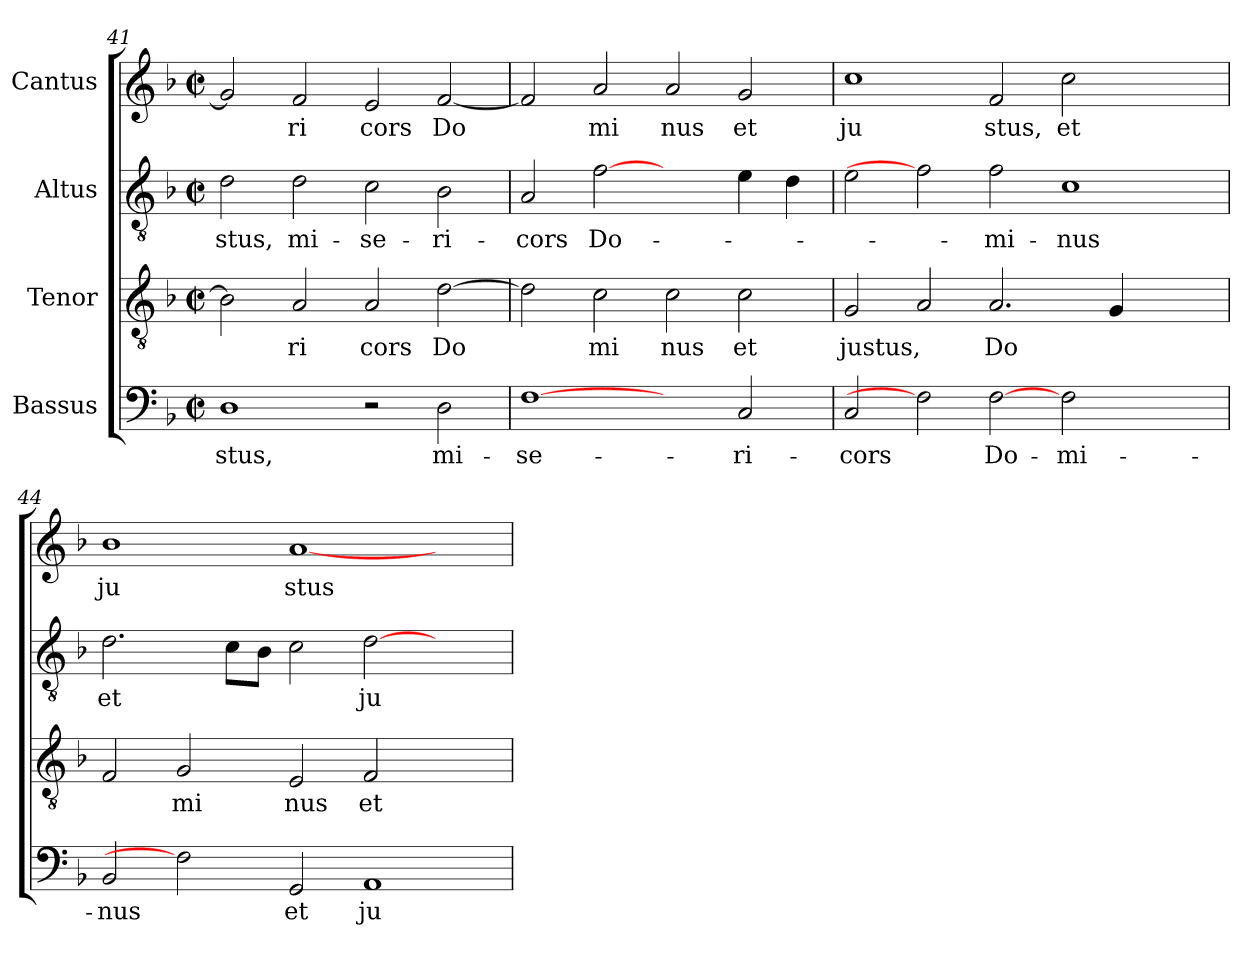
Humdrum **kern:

**kern	**text	**kern	**text	**kern	**text	**kern	**text
*part4	*part4	*part3	*part3	*part2	*part2	*part1	*part1
*staff4	*staff4	*staff3	*staff3	*staff2	*staff2	*staff1	*staff1
*I"Bassus	*	*I"Tenor	*	*I"Altus	*	*I"Cantus	*
*clefF4	*	*clefGv2	*	*clefGv2	*	*clefG2	*
*k[b-]	*	*k[b-]	*	*k[b-]	*	*k[b-]	*
*F:	*	*F:	*	*F:	*	*F:	*
*M2/2	*	*M2/2	*	*M2/2	*	*M2/2	*
*met(c|)	*	*met(c|)	*	*met(c|)	*	*met(c|)	*
=41	=41	=41	=41	=41	=41	=41	=41
!	!LO:LY:b:cj	!	!	!	!LO:LY:b:cj	!	!
1D	-stus,	2B-\]	.	2d\	-stus,	2g/]	.
!	!	!	!LO:LY:b:cj	!	!LO:LY:b:cj	!	!LO:LY:b:cj
.	.	2A/	ri	2d\	mi-	2f/	ri
!	!	!	!LO:LY:b:cj	!	!LO:LY:b:cj	!	!LO:LY:b:cj
2r	.	2A/	cors	2c\	-se-	2e/	cors
!	!LO:LY:b:cj	!	!LO:LY:b	!	!LO:LY:b:cj	!	!LO:LY:b
2D\	mi-	[>2d\	Do	2B-\	-ri-	[<2f/	Do
=42	=42	=42	=42	=42	=42	=42	=42
!	!LO:LY:b:cj	!	!	!	!LO:LY:b:cj	!	!
[1F	-se-	2d\]	.	2A/	-cors	2f/]	.
!	!	!	!LO:LY:b:cj	!	!LO:LY:b:cj	!	!LO:LY:b:cj
.	.	2c\	mi	[2f	Do-	2a/	mi
!	!	!	!LO:LY:b:cj	!	!	!	!LO:LY:b:cj
2ryy	.	2c\	nus	2ryy	.	2a/	nus
!	!LO:LY:b:cj	!	!LO:LY:b:cj	!	!	!	!LO:LY:b:cj
2C/	-ri-	2c\	et	4e\	.	2g/	et
.	.	.	.	4d\	.	.	.
=43	=43	=43	=43	=43	=43	=43	=43
!	!LO:LY:b:cj	!	!LO:LY:b	!	!	!	!LO:LY:b:cj
2C/	-cors	2G/	justus,	2e\	.	1cc	ju
2F]	.	2A/	.	2f]	.	.	.
!	!LO:LY:b:cj	!	!LO:LY:b	!	!LO:LY:b:cj	!	!LO:LY:b:cj
[2F	Do-	2.A/	Do	2f\	-mi-	2f/	stus,
!	!LO:LY:b:cj	!	!	!	!LO:LY:b:cj	!	!LO:LY:b:cj
2F\	-mi-	.	.	1c	-nus	2cc\	et
.	.	4G/	.	.	.	.	.
2ryy	.	2ryy	.	.	.	2ryy	.
=44	=44	=44	=44	=44	=44	=44	=44
!	!LO:LY:b:cj	!	!	!	!LO:LY:b:cj	!	!LO:LY:b:cj
2BB-/	-nus	2F/	.	2.d\	et	1b-	ju
!	!	!	!LO:LY:b:cj	!	!	!	!
2F]	.	2G/	mi	.	.	.	.
.	.	.	.	8c\L	.	.	.
.	.	.	.	8B-\J	.	.	.
!	!LO:LY:b:cj	!	!LO:LY:b:cj	!	!	!	!LO:LY:b
2GG/	et	2E/	nus	2c\	.	[<1a	stus
!	!LO:LY:b:cj	!	!LO:LY:b:cj	!	!LO:LY:b:cj	!	!
1AA	ju-	2F/	et	[>2d\	ju-	.	.
.	.	2ryy	.	2ryy	.	2ryy	.
=	=	=	=	=	=	=	=
*-	*-	*-	*-	*-	*-	*-	*-
